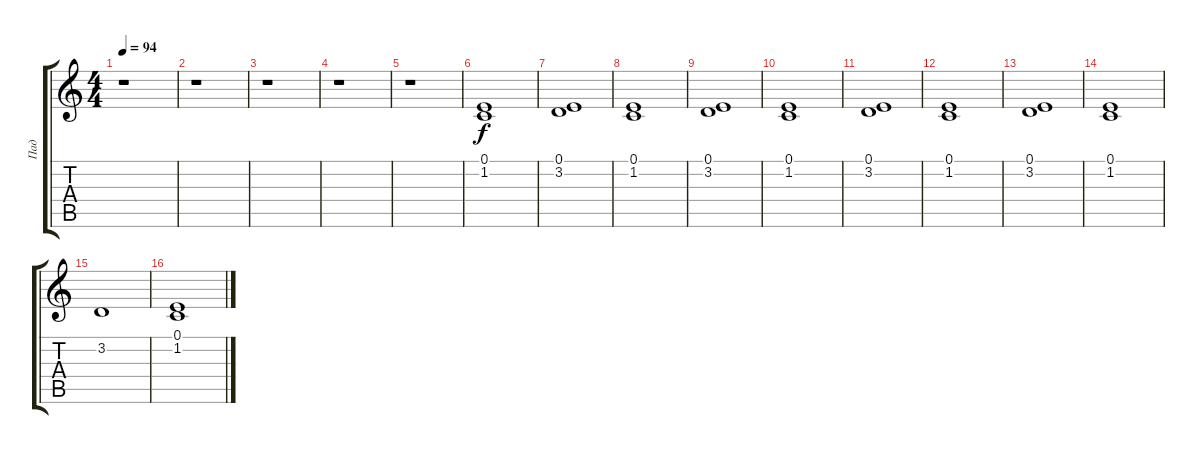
\track ("Пад" "Пад") {instrument pad2warm}
\staff {score tabs}
\tuning (E4 B3 G3 D3 A2 E2) {hide}
\ts (4 4)
\tempo 94
\clef g2
\ks c
r.1{dy f} |
r.1 |
r.1 |
r.1 |
r.1 |
(0.1 1.2).1 |
(0.1 3.2).1 |
(0.1 1.2).1 |
(0.1 3.2).1 |
(0.1 1.2).1 |
(0.1 3.2).1 |
(0.1 1.2).1 |
(0.1 3.2).1 |
(0.1 1.2).1 |
3.2.1 |
(0.1 1.2).1
